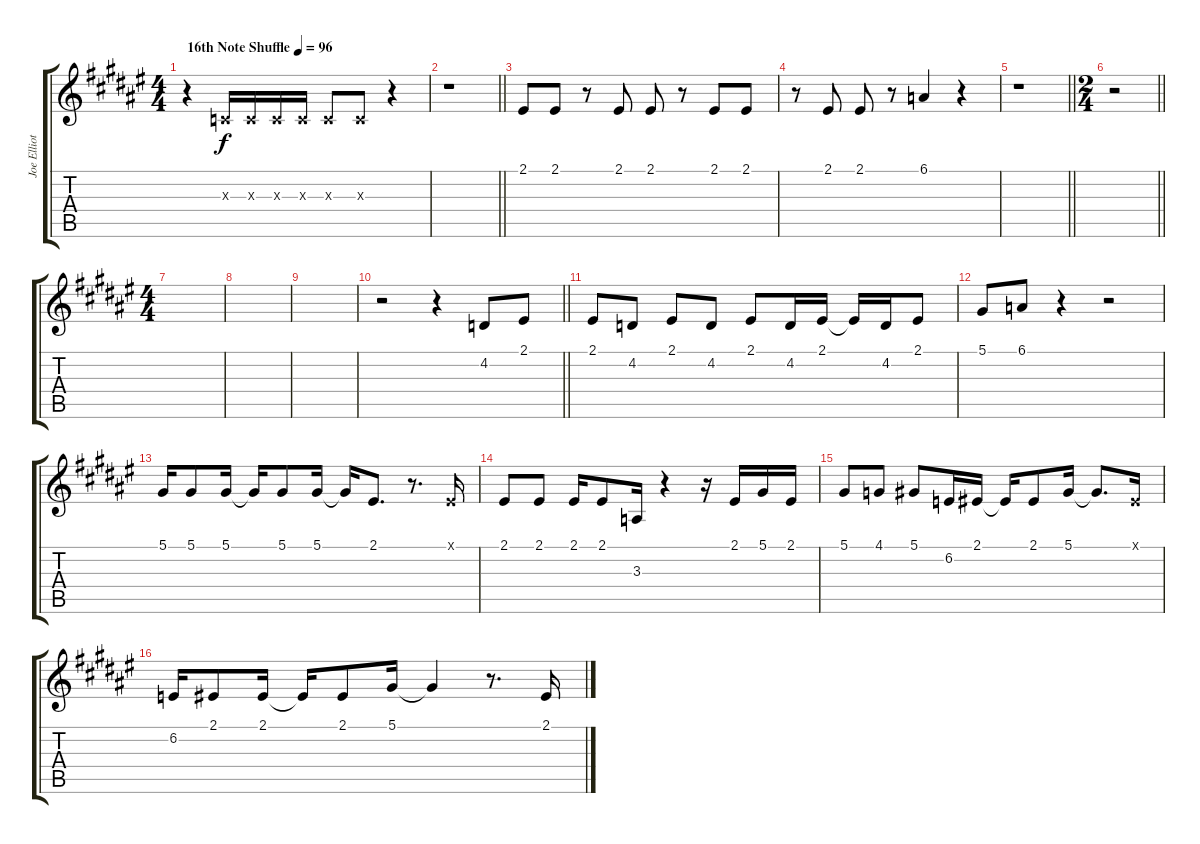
\track ("Joe Elliott" "Joe Elliot") {instrument lead1square}
\staff {score tabs}
\tuning (Eb4 Bb3 Gb3 Db3 Ab2 Eb2) {hide}
\ts (4 4)
\tempo (96 "16th Note Shuffle")
\clef g2
\ks f#
r.4{dy f instrument lead1square} 6.3{x}.16 6.3{x}.16 6.3{x}.16 6.3{x}.16 6.3{x}.8 6.3{x}.8 r.4 |
\barLineRight lightlight
r.1 |
2.1.8 2.1.8 r.8 2.1.8 2.1.8 r.8 2.1.8 2.1.8 |
r.8 2.1.8 2.1.8 r.8 6.1.4 r.4 |
\barLineRight lightlight
r.1 |
\ts (2 4)
\barLineRight lightlight
r.2 |
\ts (4 4)
|
|
|
\barLineRight lightlight
r.2 r.4 4.2.8 2.1.8 |
2.1.8 4.2.8 2.1.8 4.2.8 2.1.8 4.2.16 2.1.16 2.1{t}.16 4.2.16 2.1.8 |
5.1.8 6.1.8 r.4 r.2 |
5.1.16 5.1.8 5.1.16 5.1{t}.16 5.1.8 5.1.16 5.1{t}.16 2.1.8{d} r.8{d} 2.1{x}.16 |
2.1.8 2.1.8 2.1.16 2.1.8 3.3.16 r.4 r.16 2.1.16 5.1.16 2.1.16 |
5.1.8 4.1.8 5.1.8 6.2.16 2.1.16 2.1{t}.16 2.1.8 5.1.16 5.1{t}.8{d} 2.1{x}.16 |
6.2.16 2.1.8 2.1.16 2.1{t}.16 2.1.8 5.1.16 5.1{t}.4 r.8{d} 2.1.16
